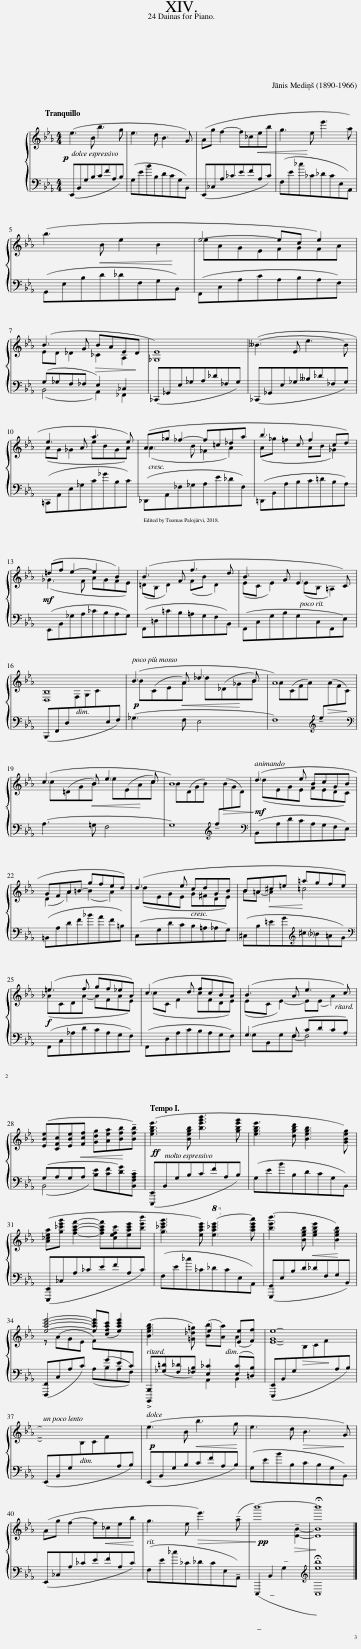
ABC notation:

X:1
%%score { ( 1 3 ) | ( 2 4 ) }
L:1/8
Q:1/4=80
M:4/4
I:linebreak $
K:Eb
V:1 treble
V:3 treble
V:2 bass
V:4 bass
V:1
!p! (e3 B b3 g | e3 d B3 G) | (Ag f2- f_c!<(!eb | g3!<)! e e'3 a) |$ (b3!<(! B e2 B2!<)! | %5
 e4- ec e2) |$ (B3 G!>(! BAE_D!>)! | [_G,E]8) | ((__B3 E e3 B) |$ e3 A a3 e) | %10
 (A_g _f2- f=c_da | b3 c f2 cd) |$!mf! (=df e2- e2 B2) | (B3 F f3 d | B3 G E3 C) |$ %15
 [D,B,]8 |!p! (B3!<(! A _d3!<)! B | A8) |$ (c3!<(! B e3!<)! c | B8) | %20
!mf! (d3 e BcGB |$ GFA=B- gfed) | (d3 e cdGB | B=A!<(!^c=e =agfe)!<)! |$!f! (=e3 f gf_eA) | %25
 (c3 d fcBA) | (B3 A e3 c) |$ ([EBe][CFc][EBe]!<(![Fcf] [Gdg][Aea][Bfb]!<)!!tenuto![Bfb]) |!ff! ([egbe']3 [Begb] [be'g'b']3 [gbe'g'] | [egbe']3 [dgbd'] [Begb]3 [GBeg]) |$ %30
 ([A_cea][g_c'e'g'] [fac'f']2- [fac'f'][cefc'][eac'e'][be'b'] | [g_c'e'g']3 [eac'e'])!8va(! ([e'a'_c''e'']3!8va)! [ac'e'a']) | ([be'b']3 [Begb]!<(! [egbe']2 [Begb]2)!<)! |$ [eac'e']4- [eac'e']([cfac'] [eac'e']2) | ([Begb]3 [=G_d=g]) ([Bb][Aa]) ([Ee][Ff]) | %35
 x8 |$ x8 |!p! (e3 B!<(! b3 g!<)! | e3 d!>(! B3 G)!>)! |$ (Ag f2- f!<(!_ceb!<)! | %40
 g3 e!>(! e'3) (!tenuto!a!>)! |!pp! b'8-) | !fermata!b'8 |] %43
V:2
 (E,,B,,G,B,CFA,B,) | (G,EBB,DCG,B,,) | (E,,_C,A,_CEFA,C) | (F,E_c_C_DCE,A,,) |$ (G,,E,B,D_DF,G,B,,) | %5
 (F,,C,A,CA,B,A,F,) |$ (G,_G,F,_F, E,2) _C,2 | (_C,,_G,,E,_G,A,_D_F,G,) | (_C,,_G,,E,_G,__B,_D_F,G,) |$ (=C,,A,,E,_G,C_GB,C) | %10
 (_D,,A,,_F,_G,A,E_DF,) | (=D,,B,,A,B,C=DB,A,) |$ (E,,B,,_G,A,_CB,A,G,) | (F,,=D,=CB,=A,G,F,B,,) | (F,,C,G,B,G,C,F,,E,) |$ %15
 (B,,,F,,D,[I:staff -1]F,G,C[I:staff +1]E,F,) | (_G,3 F, E,4 | F,8)[K:treble] |$[K:bass] (A,3 =G, F,4 | G,8)[K:treble] | %20
[K:bass] (B,,A,DCA,G,F,E,) |$ (=B,,A,DF_BAF=B,) | (C,G,DCB,=A,_A,G,) | (^C,B,=EG[K:treble]^c!courtesy!_B=AG) |$[K:bass] (F,,C,_A,DCA,G,F,) | %25
 (F,,D,A,CB,A,G,F,) | G,3 F,- F,4 |$ (G,A,G,A, [B,E][CF][DG])!tenuto![B,,F,A,C] | ([E,,,E,,]B,,G,B,CFA,B,) | (G,EBB,DCG,B,,) |$ %30
 ([E,,,E,,]_C,A,_CEFA,C) | (F,E_c_C_DCE,A,,) | ([G,,,G,,]E,B,D_DF,G,B,,) |$ ([F,,,F,,]C,A,C) (A,B,A,F,) | !>![B,,,,B,,,]([_G,=D][F,_D][_F,B,]) [E,_C]2 ([E,C][=D,B,]) | %35
 ([E,,,E,,]B,,G,!>(![I:staff -1]B,CF!>)![I:staff +1]A,B,) |$ (E,,B,,G,[I:staff -1]B,CF[I:staff +1]A,B,) | (E,,B,,G,B,CFA,B,) | (G,EBB,CB,G,B,,) |$ (E,,_C,A,_CEFA,C) | %40
 (F,E_c_C_DCE,!tenuto!A,,) | x2 !tenuto!B,,2 !tenuto!G,2 x2 |[K:treble] !fermata![C,eb]8 |] %43
V:3
 x8 | x8 | x8 | x8 |$ x8 | %5
 eAGEFGFA |$ ED _D2 _C2 A,2 | x8 | x8 |$ (AG _G2 eBGA) | %10
 (A3 B _F2 A2) | (A_g =f2 AB _G2) |$ (_G3 F AGFE) | (=DB, D2) (FB D2) | (EC E2) (EB, =A,2) |$ %15
 x8 | B(CEA) _d(_D_GB) | A(CFA)[I:staff +1] !tenuto!e!>(![I:staff -1](AFC)!>)! |$ c(=DGB) e(EAc) | B(DGB)[I:staff +1] !tenuto!f!>(![I:staff -1](BGD)!>)! | %20
 (dEGE FEDC) |$ (D2 A2) (=B2 A2) | (dEGE G^FDE) | B=A- A2 =c4 |$ (_ACDA- AFAE) | %25
 (cC F2 cFDE) | (EC E2-) E(E A2) |$ x8 | x8 | x8 |$ %30
 x8 | x4!8va(! x3!8va)! x | x8 |$ z (AGE F)[I:staff +1](GEC) | x4[I:staff -1] e2 A2 | %35
 [EGe]8- |$ x8 | x8 | x8 |$ x8 | %40
 x8 | x6!>(! !tenuto![EB]2-!>)! | [EB]8 |] %43
V:4
 x8 | x8 | x8 | x8 |$ x8 | %5
 x8 |$ (B,,4 A,,2) _F,,2 | x8 | x8 |$ x8 | %10
 x8 | x8 |$ x8 | x8 | x8 |$ %15
 x8 | x8 | x4[K:treble] x4 |$[K:bass] x8 | x4[K:treble] x4 | %20
[K:bass] x8 |$ x8 | x8 | x4[K:treble] x4 |$[K:bass] x8 | %25
 x8 | (G,B,,G,F, CDCA,) |$ B,,4 x4 | x8 | x8 |$ %30
 x8 | x8 | x8 |$ x8 | x4 A,,2 B,,2 | %35
 x8 |$ x8 | x8 | x8 |$ x8 | %40
 x8 | !tenuto!E,,,2- x6 |[K:treble] x8 |] %43
